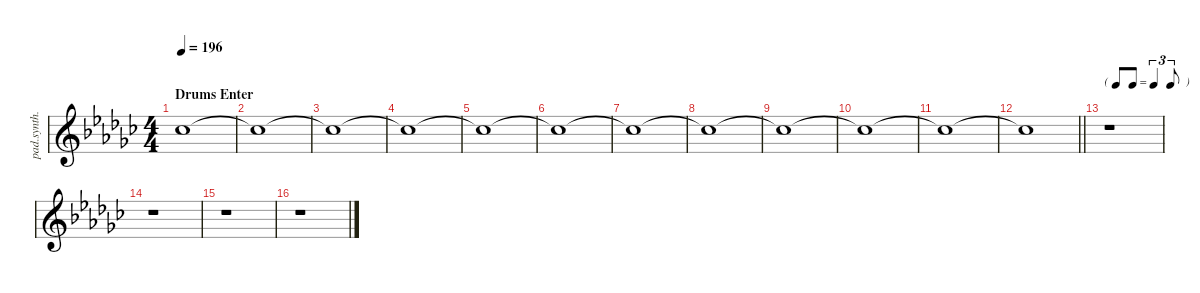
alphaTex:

\defaultSystemsLayout 4
\hideDynamics
\bracketExtendMode nobrackets
\otherSystemsTrackNameOrientation horizontal
\track ("Synth" "pad.synth.") {defaultSystemsLayout 8 instrument pad3polysynth}
\staff {score}
\tuning (E4 B3 G3 D3 A2 E2)
\ts (4 4)
\section ("" "Drums Enter")
\tempo 196
\clef g2
\ks gb
12.2{t acc b}.1{dy f beam Down} |
12.2{t acc b}.1{beam Down} |
12.2{t acc b}.1{beam Down} |
12.2{t acc b}.1{beam Down} |
12.2{t acc b}.1{beam Down} |
12.2{t acc b}.1{beam Down} |
12.2{t acc b}.1{beam Down} |
12.2{t acc b}.1{beam Down} |
12.2{t acc b}.1{beam Down} |
12.2{t acc b}.1{beam Down} |
12.2{t acc b}.1{beam Down} |
\barLineRight lightlight
12.2{t acc b}.1{beam Down} |
\tf triplet8th
r.1{beam Down} |
r.1{beam Down} |
r.1{beam Down} |
r.1{beam Down}
